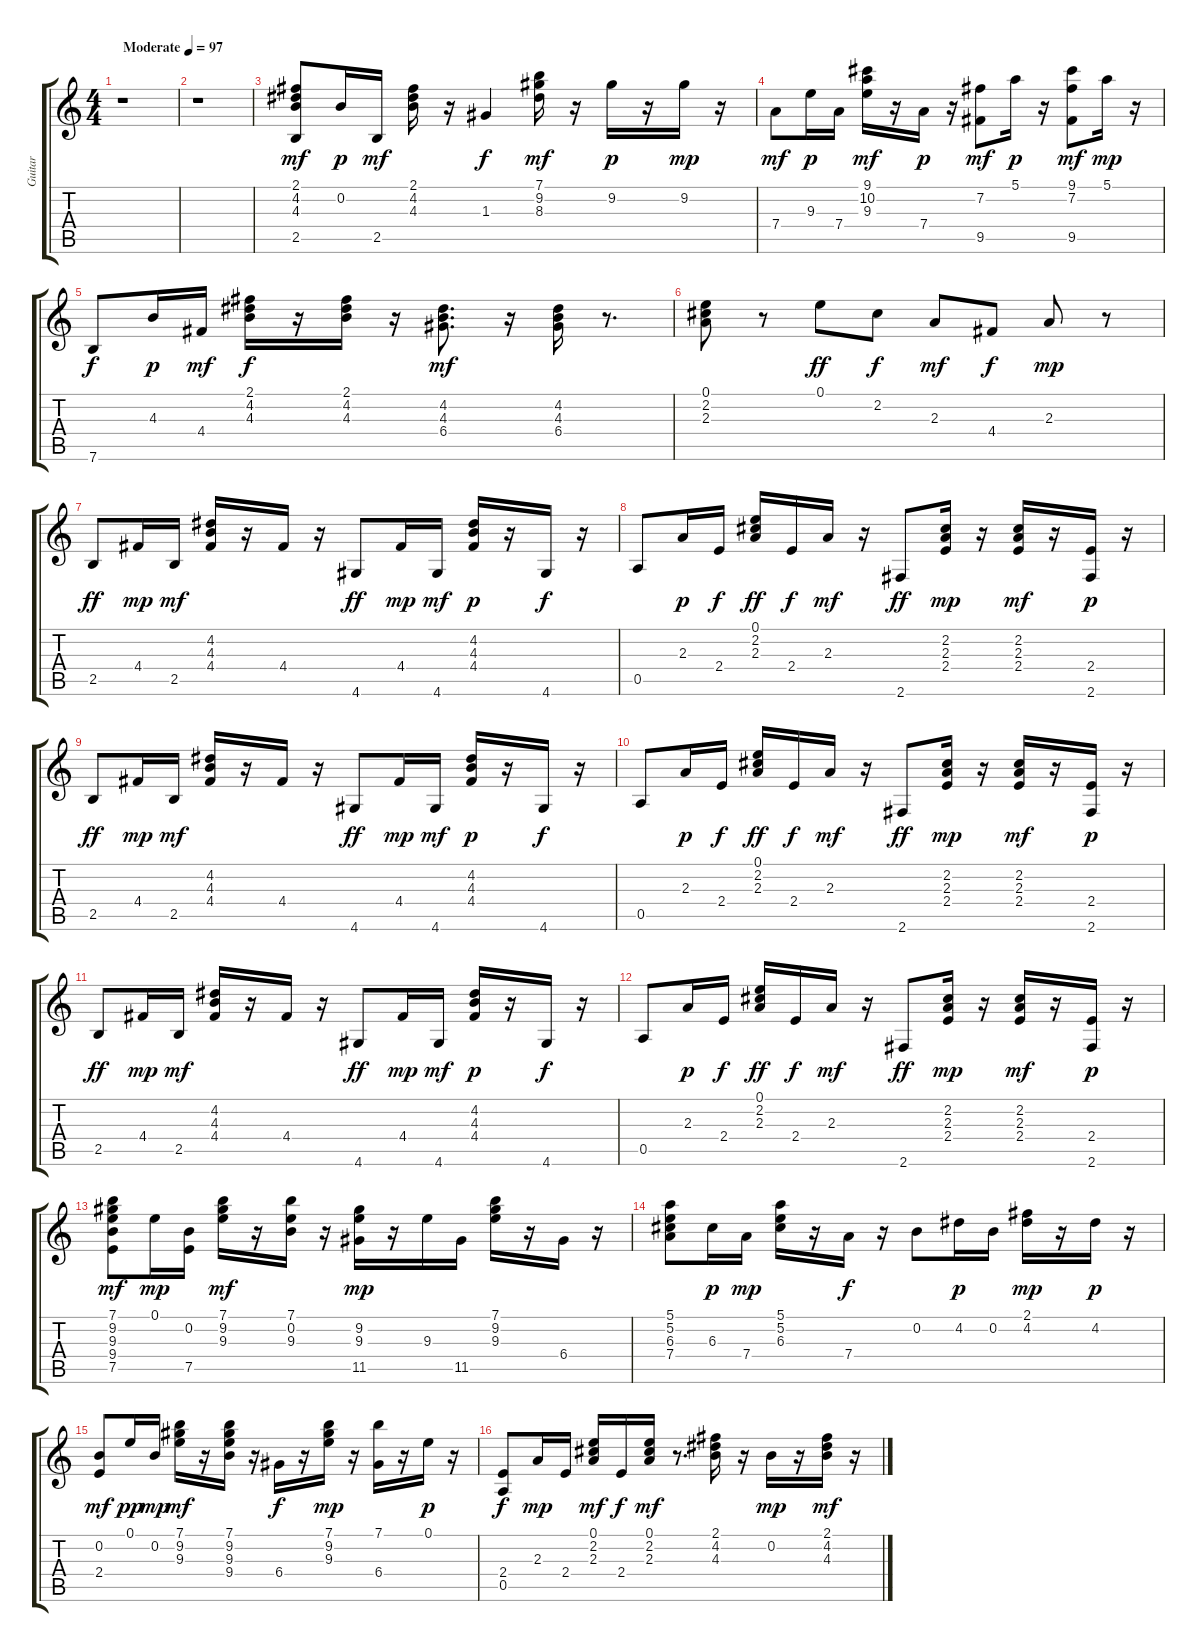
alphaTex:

\track ("Guitar" "Guitar") {instrument acousticguitarnylon}
\staff {score tabs}
\tuning (E4 B3 G3 D3 A2 E2) {hide}
\ts (4 4)
\tempo (97 "Moderate")
\clef g2
\ks c
r.1{dy mf instrument acousticguitarnylon} |
r.1 |
(2.1 4.2 4.3 2.5).8 0.2.16{dy p} 2.5.16{dy mf} (2.1 4.2 4.3).16 r.16 1.3.4{dy f} (7.1 9.2 8.3).16{dy mf} r.16 9.2.16{dy p} r.16 9.2.16{dy mp} r.16 |
7.4.8{dy mf} 9.3.16{dy p} 7.4.16 (9.1 10.2 9.3).16{dy mf} r.16 7.4.16{dy p} r.16 (7.2 9.5).8{dy mf} 5.1.16{dy p} r.16 (9.1 7.2 9.5).8{dy mf} 5.1.16{dy mp} r.16 |
7.6.8{dy f} 4.3.16{dy p} 4.4.16{dy mf} (2.1 4.2 4.3).16{dy f} r.16 (2.1 4.2 4.3).16 r.16 (4.2 4.3 6.4).8{d dy mf} r.16 (4.2 4.3 6.4).16 r.8{d} |
(0.1 2.2 2.3).8 r.8 0.1.8{dy ff} 2.2.8{dy f} 2.3.8{dy mf} 4.4.8{dy f} 2.3.8{dy mp} r.8 |
2.5.8{dy ff} 4.4.16{dy mp} 2.5.16{dy mf} (4.2 4.3 4.4).16 r.16 4.4.16 r.16 4.6.8{dy ff} 4.4.16{dy mp} 4.6.16{dy mf} (4.2 4.3 4.4).16{dy p} r.16 4.6.16{dy f} r.16 |
0.5.8 2.3.16{dy p} 2.4.16{dy f} (0.1 2.2 2.3).16{dy ff} 2.4.16{dy f} 2.3.16{dy mf} r.16 2.6.8{dy ff} (2.2 2.3 2.4).16{dy mp} r.16 (2.2 2.3 2.4).16{dy mf} r.16 (2.4 2.6).16{dy p} r.16 |
2.5.8{dy ff} 4.4.16{dy mp} 2.5.16{dy mf} (4.2 4.3 4.4).16 r.16 4.4.16 r.16 4.6.8{dy ff} 4.4.16{dy mp} 4.6.16{dy mf} (4.2 4.3 4.4).16{dy p} r.16 4.6.16{dy f} r.16 |
0.5.8 2.3.16{dy p} 2.4.16{dy f} (0.1 2.2 2.3).16{dy ff} 2.4.16{dy f} 2.3.16{dy mf} r.16 2.6.8{dy ff} (2.2 2.3 2.4).16{dy mp} r.16 (2.2 2.3 2.4).16{dy mf} r.16 (2.4 2.6).16{dy p} r.16 |
2.5.8{dy ff} 4.4.16{dy mp} 2.5.16{dy mf} (4.2 4.3 4.4).16 r.16 4.4.16 r.16 4.6.8{dy ff} 4.4.16{dy mp} 4.6.16{dy mf} (4.2 4.3 4.4).16{dy p} r.16 4.6.16{dy f} r.16 |
0.5.8 2.3.16{dy p} 2.4.16{dy f} (0.1 2.2 2.3).16{dy ff} 2.4.16{dy f} 2.3.16{dy mf} r.16 2.6.8{dy ff} (2.2 2.3 2.4).16{dy mp} r.16 (2.2 2.3 2.4).16{dy mf} r.16 (2.4 2.6).16{dy p} r.16 |
(7.1 9.2 9.3 9.4 7.5).8{dy mf} 0.1.16{dy mp} (0.2 7.5).16 (7.1 9.2 9.3).16{dy mf} r.16 (7.1 0.2 9.3).16 r.16 (9.2 9.3 11.5).16{dy mp} r.16 9.3.16 11.5.16 (7.1 9.2 9.3).16 r.16 6.4.16 r.16 |
(5.1 5.2 6.3 7.4).8 6.3.16{dy p} 7.4.16{dy mp} (5.1 5.2 6.3).16 r.16 7.4.16{dy f} r.16 0.2.8 4.2.16{dy p} 0.2.16 (2.1 4.2).16{dy mp} r.16 4.2.16{dy p} r.16 |
(0.2 2.4).8{dy mf} 0.1.16{dy pp} 0.2.16{dy mp} (7.1 9.2 9.3).16{dy mf} r.16 (7.1 9.2 9.3 9.4).16 r.16 6.4.16{dy f} r.16 (7.1 9.2 9.3).16{dy mp} r.16 (7.1 6.4).16 r.16 0.1.16{dy p} r.16 |
(2.4 0.5).8{dy f} 2.3.16{dy mp} 2.4.16 (0.1 2.2 2.3).16{dy mf} 2.4.16{dy f} (0.1 2.2 2.3).16{dy mf} r.8{d} (2.1 4.2 4.3).16 r.16 0.2.16{dy mp} r.16 (2.1 4.2 4.3).16{dy mf} r.16
